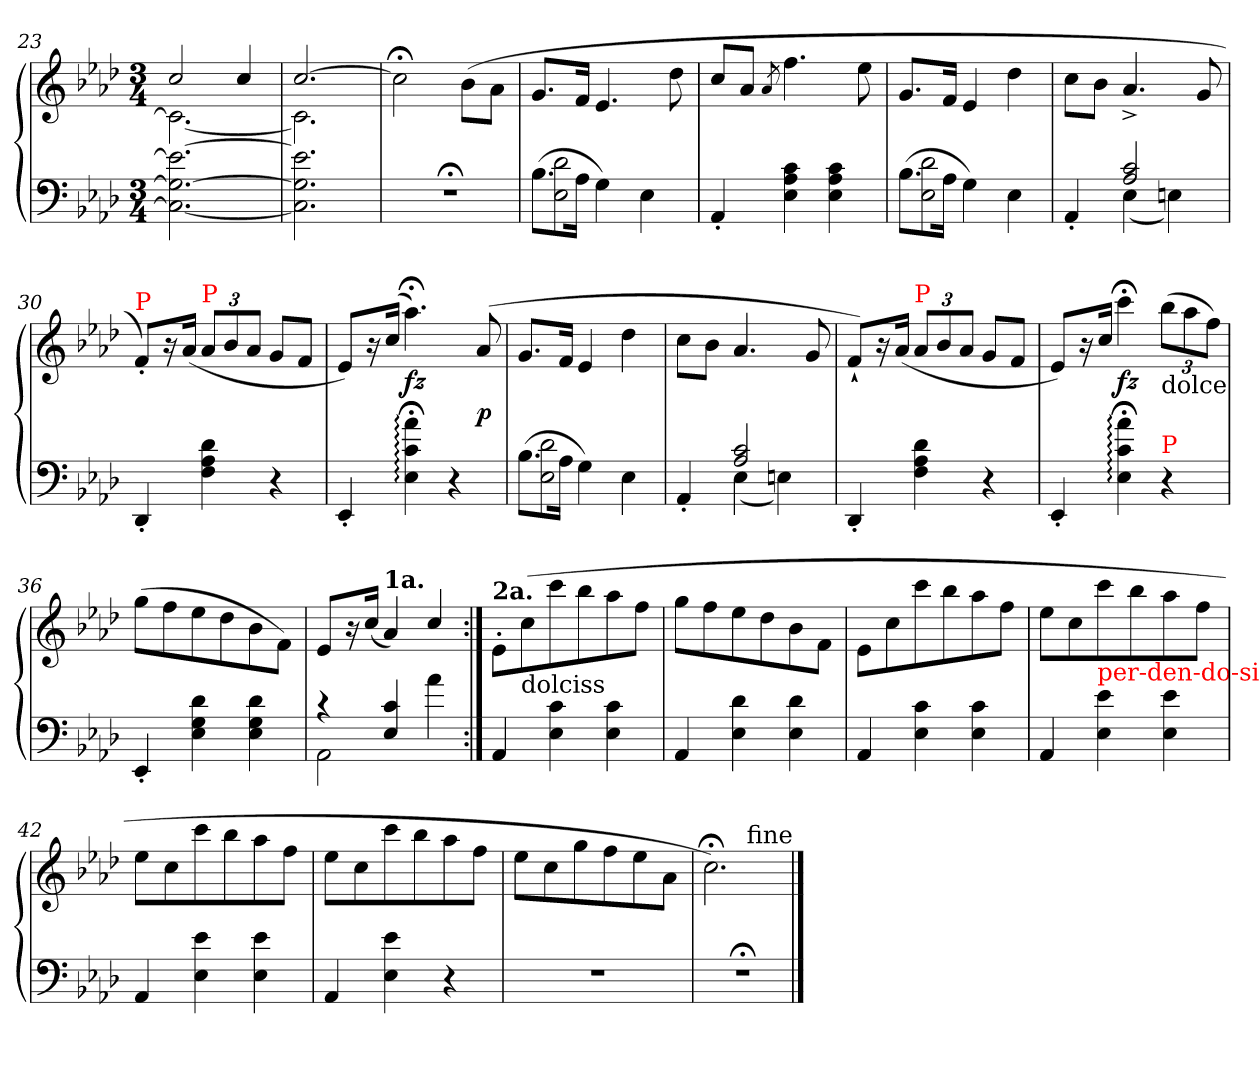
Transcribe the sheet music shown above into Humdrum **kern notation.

**kern	**kern	**dynam
*part1	*part1	*part1
*staff2	*staff1	*staff1/2
*clefF4	*clefG2	*
*k[b-e-a-d-]	*k[b-e-a-d-]	*
*A-:	*A-:	*
*M3/4	*M3/4	*
=23	=23	=23
*	*^	*
2.en_ 2.G_ 2.C_	2cc	2.c_	.
.	4cc	.	.
=24	=24	=24	=24
2.en] 2.G] 2.C]	[2.cc	2.c]	.
*	*v	*v	*
=25	=25	=25
2.r;<	2cc;<]	.
.	(>8b-\L	.
.	8a-J	.
=26	=26	=26
*^	*	*
(>8.B-\L	2d- 2E-	8.gL	.
16A-Jk	.	16fJk	.
4G\)	.	4.e-	.
4E-\	4ryy	.	.
.	.	8dd-	.
*v	*v	*	*
=27	=27	=27
4AA-'<	8cc/L	.
.	8a-J	.
.	8qa-/	.
4c 4A- 4E-	4.ff	.
4c 4A- 4E-	.	.
.	8ee-	.
=28	=28	=28
*^	*	*
(8.B-\L	2d- 2E-	8.gL	.
16A-Jk	.	16fJk	.
4G\)	.	4e-	.
4E-	4ryy	4dd-	.
=29	=29	=29	=29
4AA-'	4ryy	8ccL	.
.	.	8b-J	.
2c 2A-	(>4E-	4.a-^<	.
.	4En)	.	.
.	.	8g	.
*v	*v	*	*
=30	=30	=30
!	!LO:TX:a:color=red:t=P	!
4DD-'<	8f'<L)	.
.	16r	.
.	(<16a-Jk	.
*	*Xbrackettup	*
!	!LO:TX:a:color=red:t=P	!
4d- 4A- 4F	12a-L	.
.	12b-	.
.	12a-J	.
4r	8gL	.
.	8fJ	.
=31	=31	=31
4EE-'<	8e-L)	.
.	16r	.
.	(<16ccJk	.
4a-;<: 4c;<: 4E-;<:	4.aa-;<)	fz
4r	.	.
.	(>8a-	p
=32	=32	=32
*^	*	*
(>8.B-\L	2d- 2E-	8.gL	.
16A-Jk	.	16fJk	.
4G\)	.	4e-	.
4E-	4ryy	4dd-	.
=33	=33	=33	=33
4AA-'<	4ryy	8ccL	.
.	.	8b-J	.
2c 2A-	(>4E-	4.a-	.
.	4En)	.	.
.	.	8g	.
*v	*v	*	*
=34	=34	=34
4DD-'<	8f`>L)	.
.	16r	.
.	(<16a-Jk	.
!	!LO:TX:a:color=red:t=P	!
4d- 4A- 4F	12a-L	.
.	12b-	.
.	12a-J	.
4r	8gL	.
.	8fJ	.
=35	=35	=35
4EE-'<	8e-L)	.
.	16r	.
.	16ccJk	.
4a-;<: 4c;<: 4E-;<:	4ccc;<	fz
!	!LO:TX:b:t=dolce	!
!LO:TX:a:color=red:t=P	!	!
4r	(12bb-L	.
.	12aa-	.
.	12ffJ)	.
=36	=36	=36
4EE-'<	(>8ggL	.
.	8ff	.
4d- 4G 4E-	8ee-	.
.	8dd-	.
4d- 4G 4E-	8b-	.
.	8fJ)	.
=37	=37	=37
*^	*	*
4rc	2AA-)	8e-L	.
.	.	16r	.
.	.	(<16ccJk	.
!	!	!LO:TX:a:B:t=1a.	!
(<4c 4E-	.	4a-)	.
(>4a-\	4ryy	4cc/	.
=38:|!	=38:|!	=38:|!	=38:|!
!	!	!LO:TX:a:B:t=2a.	!
*v	*v	*	*
4AA-	8e-'>L)	.
!	!LO:TX:b:t=dolciss	!
.	(>8cc	.
4c 4E-	8ccc	.
.	8bb-	.
4c 4E-	8aa-	.
.	8ffJ	.
=39	=39	=39
4AA-	8ggL	.
.	8ff	.
4d- 4E-	8ee-	.
.	8dd-	.
4d- 4E-	8b-	.
.	8fJ	.
=40	=40	=40
4AA-	8e-L	.
.	8cc	.
4c 4E-	8ccc	.
.	8bb-	.
4c 4E-	8aa-	.
.	8ffJ	.
=41	=41	=41
4AA-	8ee-L	.
.	8cc	.
!	!LO:TX:b:color=red:t=per-den-do-si	!
4e- 4E-	8ccc	.
.	8bb-	.
4e- 4E-	8aa-	.
.	8ffJ	.
=42	=42	=42
4AA-	8ee-L	.
.	8cc	.
4e- 4E-	8ccc	.
.	8bb-	.
4e- 4E-	8aa-	.
.	8ffJ	.
=43	=43	=43
4AA-	8ee-L	.
.	8cc	.
4e- 4E-	8ccc	.
.	8bb-	.
4r	8aa-	.
.	8ffJ	.
=44	=44	=44
2.r	8ee-L	.
.	8cc	.
.	8gg	.
.	8ff	.
.	8ee-	.
.	8a-J	.
=45	=45	=45
2.r;<	2.cc;<)	.
!	!LO:TX:a:rj:t=fine	!
==	==	==
*-	*-	*-
